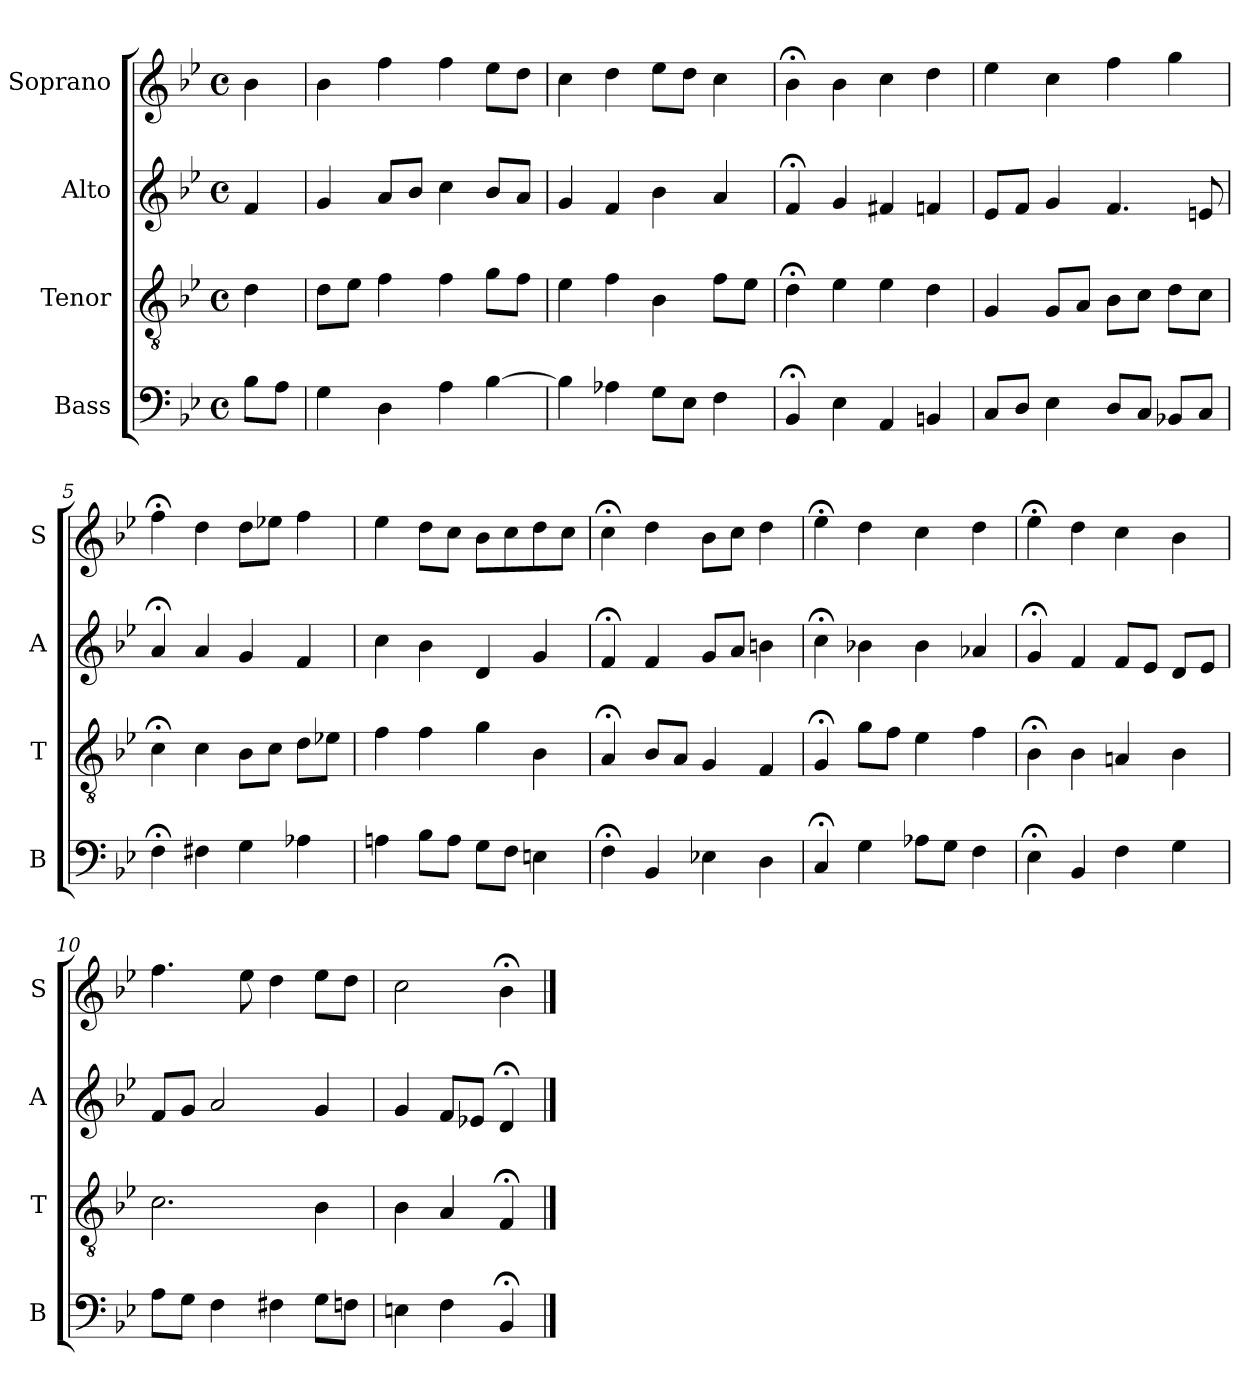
**kern	**kern	**kern	**kern
*part4	*part3	*part2	*part1
*staff4	*staff3	*staff2	*staff1
*I"Bass	*I"Tenor	*I"Alto	*I"Soprano
*I'B	*I'T	*I'A	*I'S
*clefF4	*clefGv2	*clefG2	*clefG2
*k[b-e-]	*k[b-e-]	*k[b-e-]	*k[b-e-]
*B-:	*B-:	*B-:	*B-:
*M4/4	*M4/4	*M4/4	*M4/4
*met(c)	*met(c)	*met(c)	*met(c)
*MM100	*MM100	*MM100	*MM100
=	=	=	=
8B-L	4d	4f	4b-
8AJ	.	.	.
=1	=1	=1	=1
4G	8dL	4g	4b-
.	8e-J	.	.
4D	4f	8aL	4ff
.	.	8b-J	.
4A	4f	4cc	4ff
[4B-	8gL	8b-L	8ee-L
.	8fJ	8aJ	8ddJ
=2	=2	=2	=2
4B-]	4e-	4g	4cc
4A-X	4f	4f	4dd
8GL	4B-	4b-	8ee-L
8E-J	.	.	8ddJ
4F	8fL	4a	4cc
.	8e-J	.	.
=3	=3	=3	=3
4BB-;<	4d;<	4f;<	4b-;<
4E-	4e-	4g	4b-
4AA	4e-	4f#X	4cc
4BBn	4d	4fn	4dd
=4	=4	=4	=4
8CL	4G	8e-L	4ee-
8DJ	.	8fJ	.
4E-	8GL	4g	4cc
.	8AJ	.	.
8DL	8B-L	4.f	4ff
8CJ	8cJ	.	.
8BB-XL	8dL	.	4gg
8CJ	8cJ	8en	.
=5	=5	=5	=5
4F;<	4c;<	4a;<	4ff;<
4F#Xi	4ci	4ai	4ddi
4G	8B-L	4g	8ddL
.	8cJ	.	8ee-XJ
4A-X	8dL	4f	4ff
.	8e-XJ	.	.
=6	=6	=6	=6
4Ani	4fi	4cci	4ee-i
8B-L	4f	4b-	8ddL
8AJ	.	.	8ccJ
8GL	4g	4d	8b-L
8FJ	.	.	8cc
4En	4B-	4g	8dd
.	.	.	8ccJ
=7	=7	=7	=7
4F;<	4A;<	4f;<	4cc;<
4BB-	8B-L	4f	4dd
.	8AJ	.	.
4E-X	4G	8gL	8b-L
.	.	8aJ	8ccJ
4D	4F	4bn	4dd
=8	=8	=8	=8
4C;<	4G;<	4cc;<	4ee-;<
4G	8gL	4b-X	4dd
.	8fJ	.	.
8A-XL	4e-	4b-	4cc
8GJ	.	.	.
4F	4f	4a-X	4dd
=9	=9	=9	=9
4E-;<	4B-;<	4g;<	4ee-;<
4BB-	4B-	4f	4dd
4F	4An	8fL	4cc
.	.	8e-J	.
4G	4B-	8dL	4b-
.	.	8e-J	.
=10	=10	=10	=10
8AL	2.c	8fL	4.ff
8GJ	.	8gJ	.
4F	.	2a	.
.	.	.	8ee-
4F#X	.	.	4dd
8GL	4B-	4g	8ee-L
8FnJ	.	.	8ddJ
=11	=11	=11	=11
4Eni	4B-i	4gi	2cci
4F	4A	8fL	.
.	.	8e-XJ	.
4BB-;<	4F;<	4d;<	4b-;<
==	==	==	==
*-	*-	*-	*-
